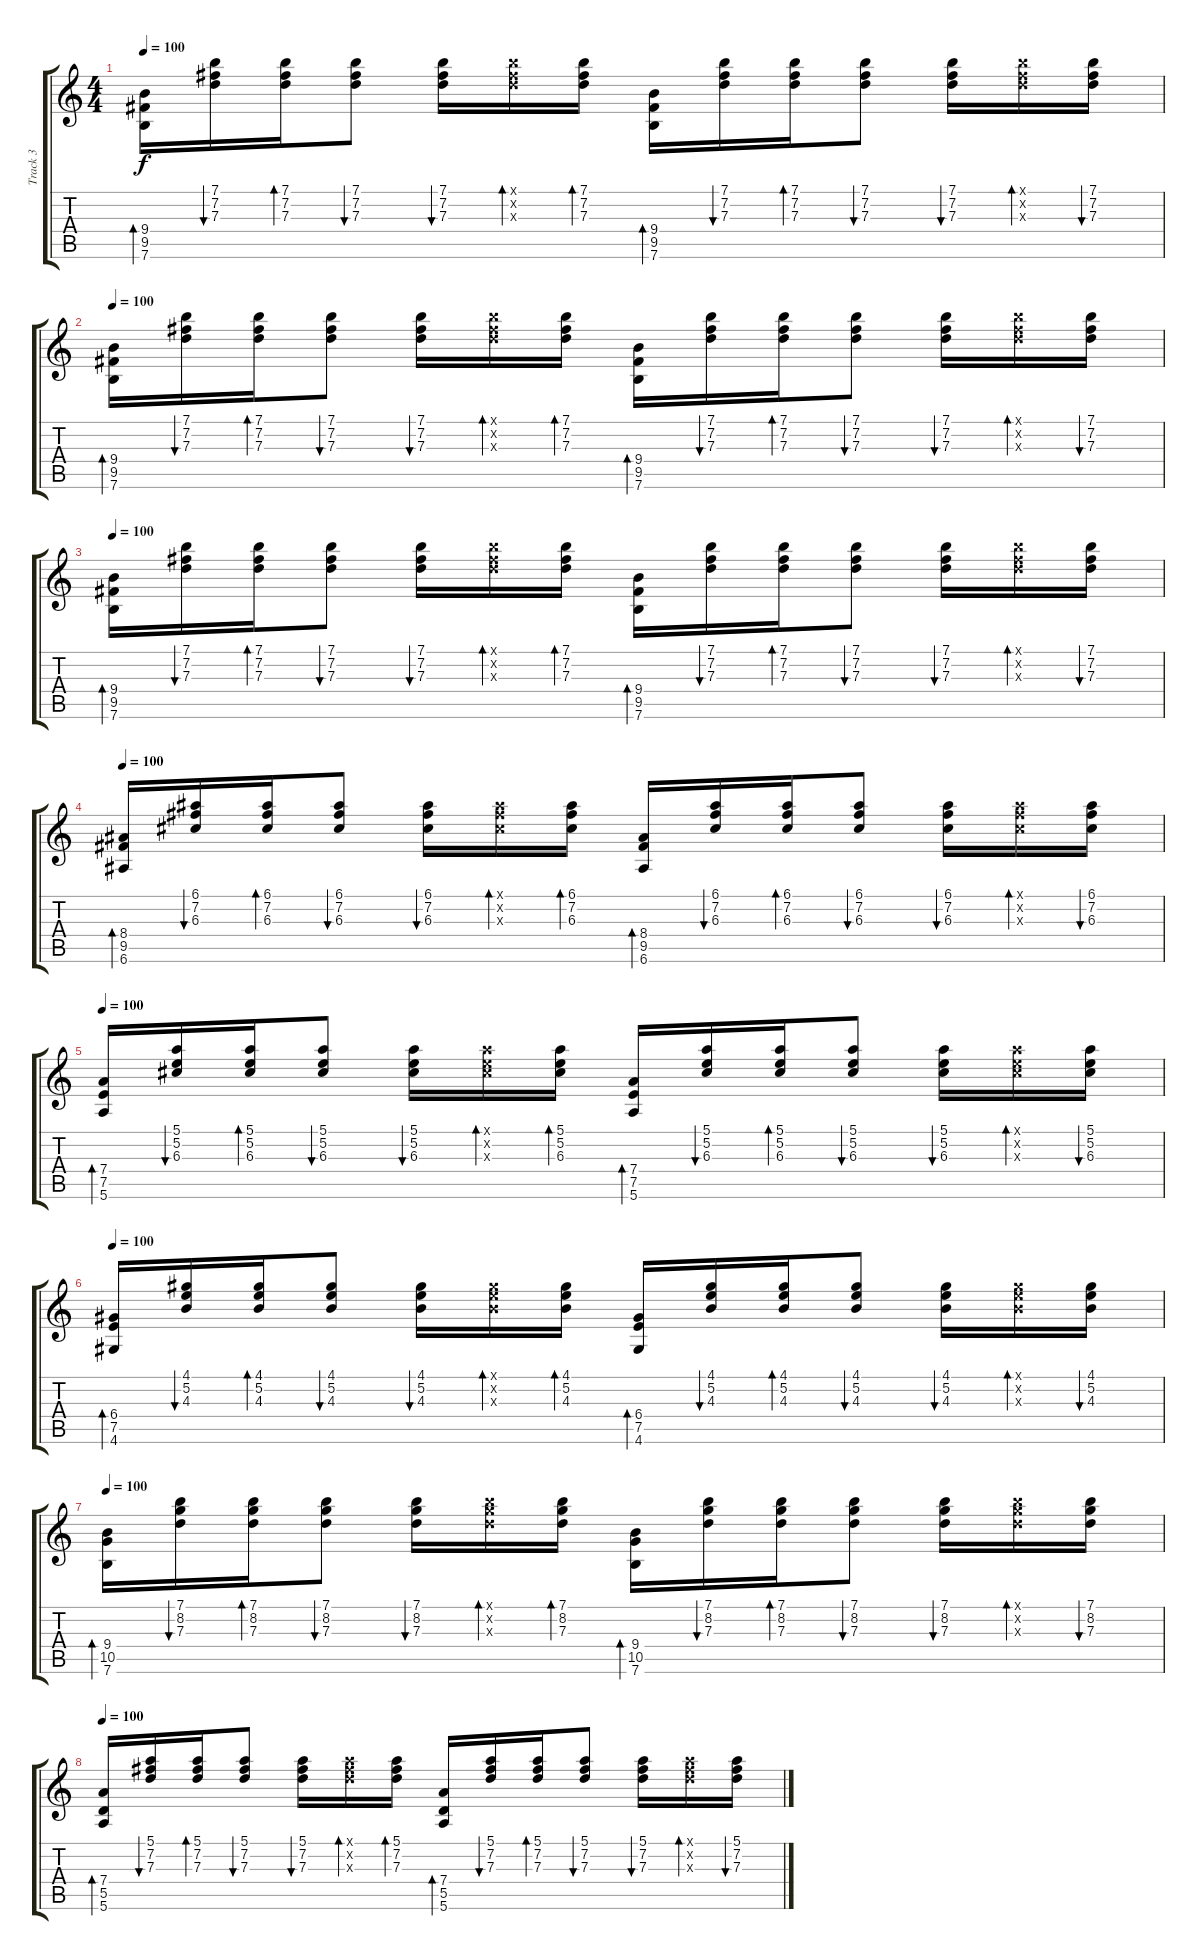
\track ("Track 3" "Track 3") {instrument acousticguitarnylon}
\staff {score tabs}
\tuning (E4 B3 G3 D3 A2 E2) {hide}
\ts (4 4)
\tempo 100
\clef g2
\ks c
(9.4 9.5 7.6).16{bd 60 dy f} (7.1 7.2 7.3).16{bu 60} (7.1 7.2 7.3).16{bd 60} (7.1 7.2 7.3).8{bu 60} (7.1 7.2 7.3).16{bu 60} (7.1{x} 7.2{x} 7.3{x}).16{bd 60} (7.1 7.2 7.3).16{bd 60} (9.4 9.5 7.6).16{bd 60} (7.1 7.2 7.3).16{bu 60} (7.1 7.2 7.3).16{bd 60} (7.1 7.2 7.3).8{bu 60} (7.1 7.2 7.3).16{bu 60} (7.1{x} 7.2{x} 7.3{x}).16{bd 60} (7.1 7.2 7.3).16{bu 60} |
\tempo 100
(9.4 9.5 7.6).16{bd 60} (7.1 7.2 7.3).16{bu 60} (7.1 7.2 7.3).16{bd 60} (7.1 7.2 7.3).8{bu 60} (7.1 7.2 7.3).16{bu 60} (7.1{x} 7.2{x} 7.3{x}).16{bd 60} (7.1 7.2 7.3).16{bd 60} (9.4 9.5 7.6).16{bd 60} (7.1 7.2 7.3).16{bu 60} (7.1 7.2 7.3).16{bd 60} (7.1 7.2 7.3).8{bu 60} (7.1 7.2 7.3).16{bu 60} (7.1{x} 7.2{x} 7.3{x}).16{bd 60} (7.1 7.2 7.3).16{bu 60} |
\tempo 100
(9.4 9.5 7.6).16{bd 60} (7.1 7.2 7.3).16{bu 60} (7.1 7.2 7.3).16{bd 60} (7.1 7.2 7.3).8{bu 60} (7.1 7.2 7.3).16{bu 60} (7.1{x} 7.2{x} 7.3{x}).16{bd 60} (7.1 7.2 7.3).16{bd 60} (9.4 9.5 7.6).16{bd 60} (7.1 7.2 7.3).16{bu 60} (7.1 7.2 7.3).16{bd 60} (7.1 7.2 7.3).8{bu 60} (7.1 7.2 7.3).16{bu 60} (7.1{x} 7.2{x} 7.3{x}).16{bd 60} (7.1 7.2 7.3).16{bu 60} |
\tempo 100
(8.4 9.5 6.6).16{bd 60} (6.1 7.2 6.3).16{bu 60} (6.1 7.2 6.3).16{bd 60} (6.1 7.2 6.3).8{bu 60} (6.1 7.2 6.3).16{bu 60} (6.1{x} 7.2{x} 6.3{x}).16{bd 60} (6.1 7.2 6.3).16{bd 60} (8.4 9.5 6.6).16{bd 60} (6.1 7.2 6.3).16{bu 60} (6.1 7.2 6.3).16{bd 60} (6.1 7.2 6.3).8{bu 60} (6.1 7.2 6.3).16{bu 60} (6.1{x} 7.2{x} 6.3{x}).16{bd 60} (6.1 7.2 6.3).16{bu 60} |
\tempo 100
(7.4 7.5 5.6).16{bd 60} (5.1 5.2 6.3).16{bu 60} (5.1 5.2 6.3).16{bd 60} (5.1 5.2 6.3).8{bu 60} (5.1 5.2 6.3).16{bu 60} (5.1{x} 5.2{x} 6.3{x}).16{bd 60} (5.1 5.2 6.3).16{bd 60} (7.4 7.5 5.6).16{bd 60} (5.1 5.2 6.3).16{bu 60} (5.1 5.2 6.3).16{bd 60} (5.1 5.2 6.3).8{bu 60} (5.1 5.2 6.3).16{bu 60} (5.1{x} 5.2{x} 6.3{x}).16{bd 60} (5.1 5.2 6.3).16{bu 60} |
\tempo 100
(6.4 7.5 4.6).16{bd 60} (4.1 5.2 4.3).16{bu 60} (4.1 5.2 4.3).16{bd 60} (4.1 5.2 4.3).8{bu 60} (4.1 5.2 4.3).16{bu 60} (4.1{x} 5.2{x} 4.3{x}).16{bd 60} (4.1 5.2 4.3).16{bd 60} (6.4 7.5 4.6).16{bd 60} (4.1 5.2 4.3).16{bu 60} (4.1 5.2 4.3).16{bd 60} (4.1 5.2 4.3).8{bu 60} (4.1 5.2 4.3).16{bu 60} (4.1{x} 5.2{x} 4.3{x}).16{bd 60} (4.1 5.2 4.3).16{bu 60} |
\tempo 100
(9.4 10.5 7.6).16{bd 60} (7.1 8.2 7.3).16{bu 60} (7.1 8.2 7.3).16{bd 60} (7.1 8.2 7.3).8{bu 60} (7.1 8.2 7.3).16{bu 60} (7.1{x} 8.2{x} 7.3{x}).16{bd 60} (7.1 8.2 7.3).16{bd 60} (9.4 10.5 7.6).16{bd 60} (7.1 8.2 7.3).16{bu 60} (7.1 8.2 7.3).16{bd 60} (7.1 8.2 7.3).8{bu 60} (7.1 8.2 7.3).16{bu 60} (7.1{x} 8.2{x} 7.3{x}).16{bd 60} (7.1 8.2 7.3).16{bu 60} |
\tempo 100
(7.4 5.5 5.6).16{bd 60} (5.1 7.2 7.3).16{bu 60} (5.1 7.2 7.3).16{bd 60} (5.1 7.2 7.3).8{bu 60} (5.1 7.2 7.3).16{bu 60} (5.1{x} 7.2{x} 7.3{x}).16{bd 60} (5.1 7.2 7.3).16{bd 60} (7.4 5.5 5.6).16{bd 60} (5.1 7.2 7.3).16{bu 60} (5.1 7.2 7.3).16{bd 60} (5.1 7.2 7.3).8{bu 60} (5.1 7.2 7.3).16{bu 60} (5.1{x} 7.2{x} 7.3{x}).16{bd 60} (5.1 7.2 7.3).16{bu 60}
